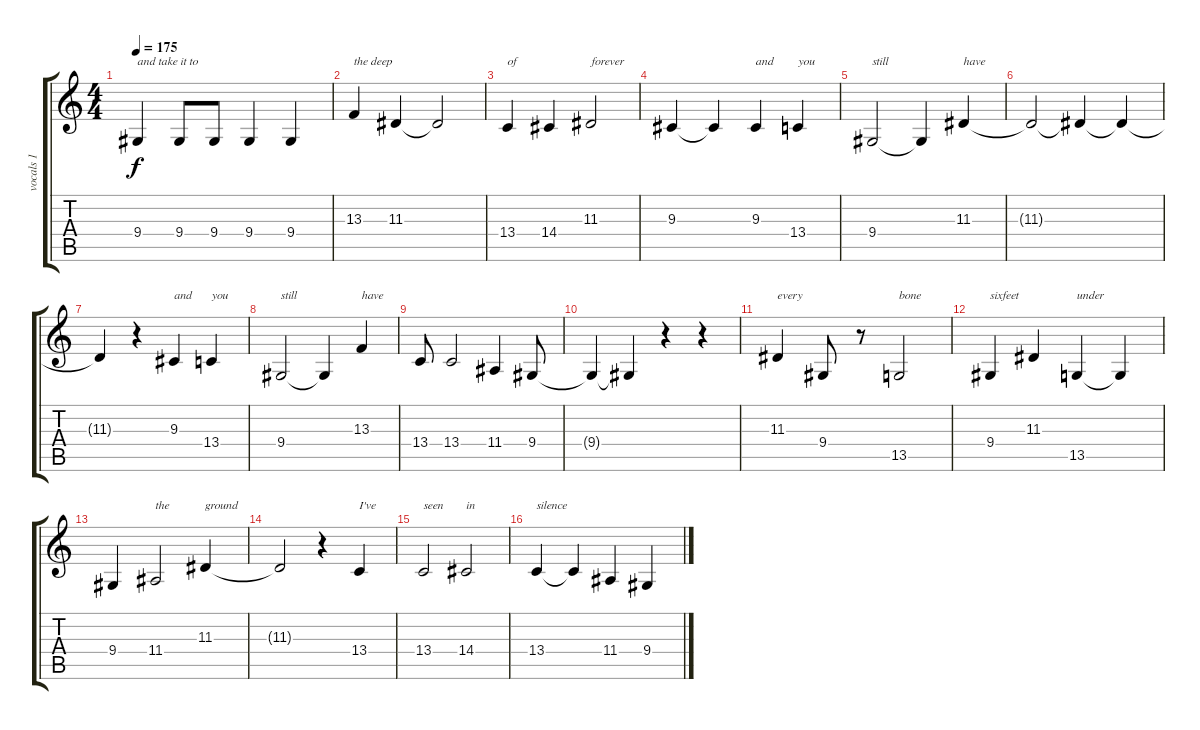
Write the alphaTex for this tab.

\track ("vocals 1" "vocals 1") {instrument lead2sawtooth}
\staff {score tabs}
\tuning (Db4 Ab3 E3 B2 Gb2 B1) {hide}
\ts (4 4)
\tempo 175
\clef g2
\ks c
9.4.4{txt "and take it to" dy f} 9.4.8 9.4.8 9.4.4 9.4.4 |
13.3.4{txt "the deep"} 11.3.4 11.3{t}.2 |
13.4.4{txt "of"} 14.4.4 11.3.2{txt "forever"} |
9.3.4 9.3{t}.4 9.3.4{txt "and"} 13.4.4{txt "you"} |
9.4.2{txt "still"} 9.4{t}.4 11.3.4{txt "have"} |
11.3{t}.2 11.3{t}.4 11.3{t}.4 |
11.3{t}.4 r.4 9.3.4{txt "and"} 13.4.4{txt "you"} |
9.4.2{txt "still"} 9.4{t}.4 13.3.4{txt "have"} |
13.4.8 13.4.2 11.4.4 9.4.8 |
9.4{t}.4 9.4{t}.4 r.4 r.4 |
11.3.4{txt "every"} 9.4.8 r.8 13.5.2{txt "bone"} |
9.4.4{txt "sixfeet"} 11.3.4 13.5.4{txt "under"} 13.5{t}.4 |
9.4.4 11.4.2{txt "the"} 11.3.4{txt "ground"} |
11.3{t}.2 r.4 13.4.4{txt "I've"} |
13.4.2{txt "seen"} 14.4.2{txt "in"} |
13.4.4{txt "silence"} 13.4{t}.4 11.4.4 9.4.4
